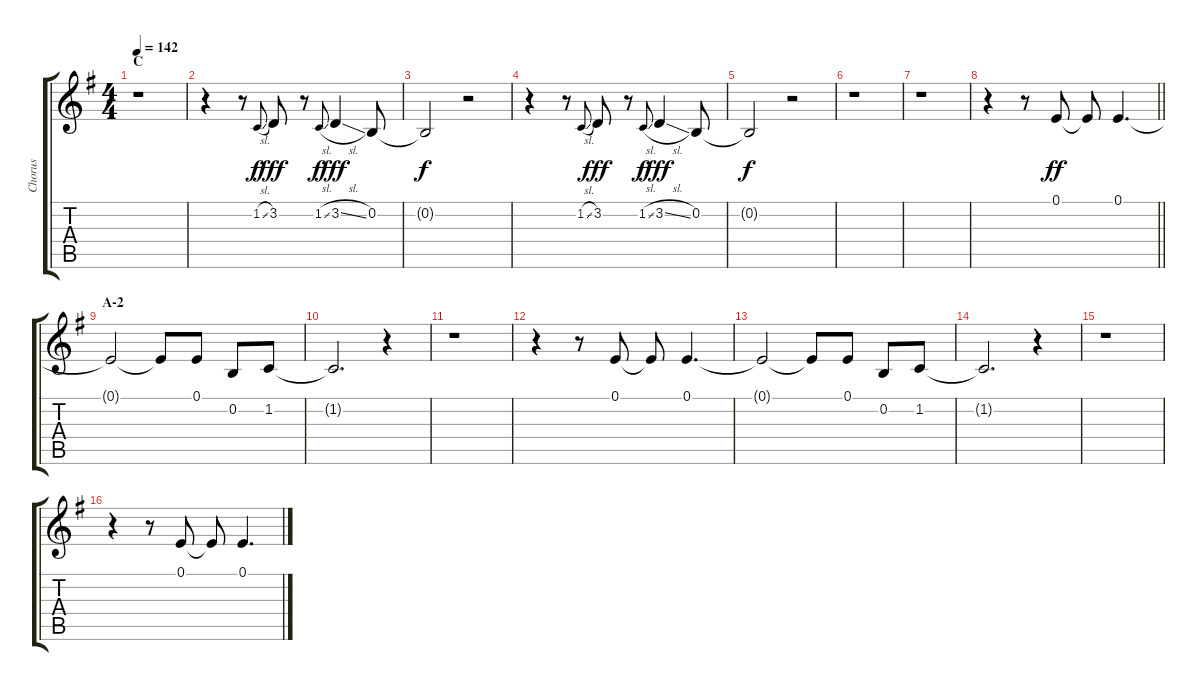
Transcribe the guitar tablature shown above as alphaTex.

\track ("Chorus" "Chorus") {instrument voiceoohs}
\staff {score tabs}
\tuning (E4 B3 G3 D3 A2 E2) {hide}
\ts (4 4)
\section ("" "C")
\tempo 142
\clef g2
\ks g
r.1{dy ff} |
r.4 r.8 1.2{sl}.8{gr onbeat dy f} 3.2.8{dy fff} r.8 1.2{sl}.8{gr onbeat dy f} 3.2{sl}.4{dy fff} 0.2.8 |
0.2{t}.2{dy f} r.2 |
r.4 r.8 1.2{sl}.8{gr onbeat} 3.2.8{dy fff} r.8 1.2{sl}.8{gr onbeat dy f} 3.2{sl}.4{dy fff} 0.2.8 |
0.2{t}.2{dy f} r.2 |
r.1 |
r.1 |
\barLineRight lightlight
r.4 r.8 0.1.8{dy ff} 0.1{t}.8 0.1.4{d} |
\section ("" "A-2")
0.1{t}.2 0.1{t}.8 0.1.8 0.2.8 1.2.8 |
1.2{t}.2{d} r.4 |
r.1 |
r.4 r.8 0.1.8 0.1{t}.8 0.1.4{d} |
0.1{t}.2 0.1{t}.8 0.1.8 0.2.8 1.2.8 |
1.2{t}.2{d} r.4 |
r.1 |
r.4 r.8 0.1.8 0.1{t}.8 0.1.4{d}
